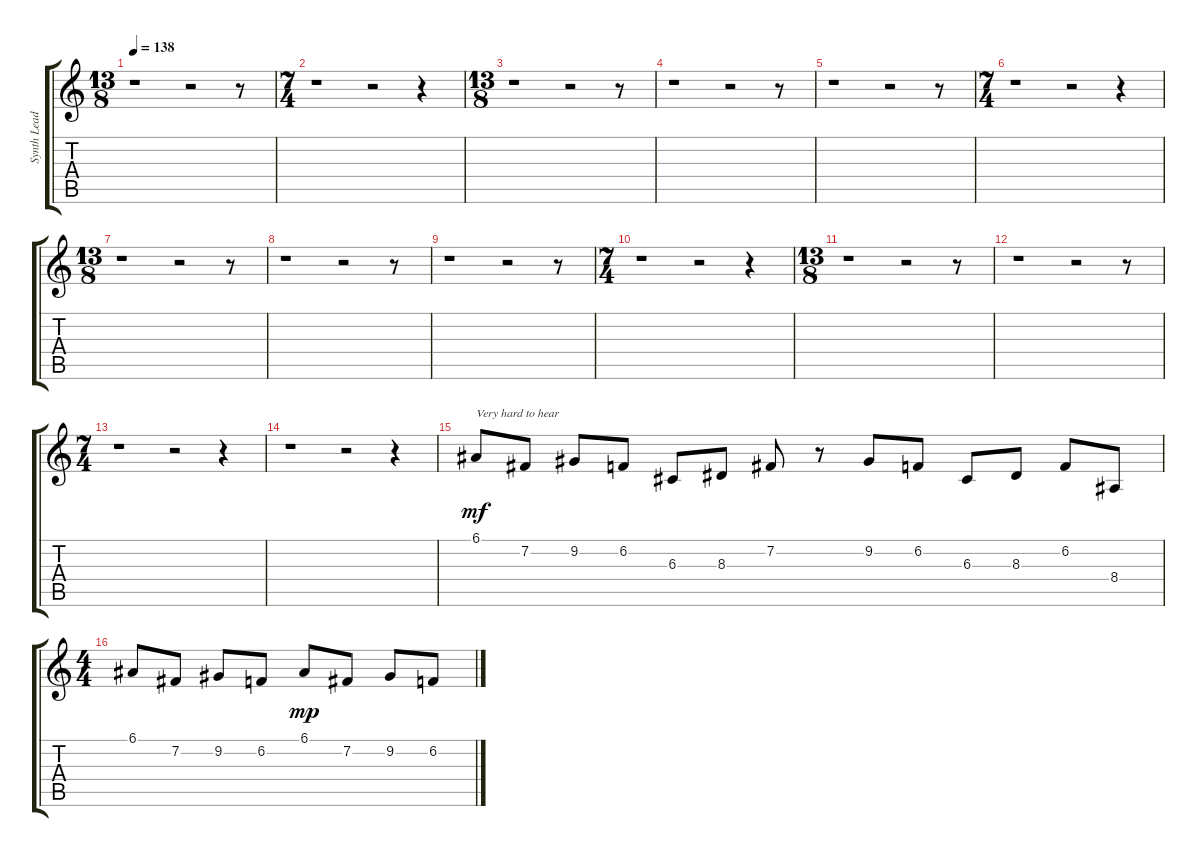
\track ("Synth Lead" "Synth Lead") {instrument lead1square}
\staff {score tabs}
\tuning (E4 B3 G3 D3 A2 E2) {hide}
\ts (13 8)
\tempo 138
\clef g2
\ks c
r.1{dy mf} r.2 r.8 |
\ts (7 4)
r.1 r.2 r.4 |
\ts (13 8)
r.1 r.2 r.8 |
r.1 r.2 r.8 |
r.1 r.2 r.8 |
\ts (7 4)
r.1 r.2 r.4 |
\ts (13 8)
r.1 r.2 r.8 |
r.1 r.2 r.8 |
r.1 r.2 r.8 |
\ts (7 4)
r.1 r.2 r.4 |
\ts (13 8)
r.1 r.2 r.8 |
r.1 r.2 r.8 |
\ts (7 4)
r.1 r.2 r.4 |
r.1 r.2 r.4 |
6.1.8{txt "Very hard to hear" volume 10 balance 7 instrument lead2sawtooth} 7.2.8 9.2.8 6.2.8 6.3.8 8.3.8 7.2.8 r.8 9.2.8 6.2.8 6.3.8 8.3.8 6.2.8 8.4.8 |
\ts (4 4)
6.1.8 7.2.8 9.2.8 6.2.8 6.1.8{dy mp} 7.2.8 9.2.8 6.2.8
